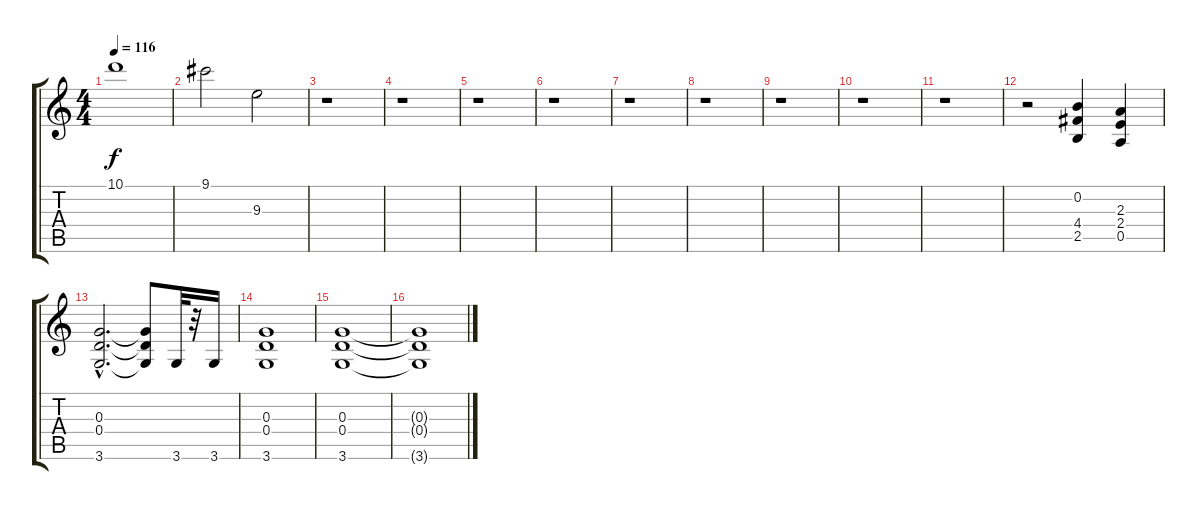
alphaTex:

\track "" {instrument overdrivenguitar}
\staff {score tabs}
\tuning (E4 B3 G3 D3 A2 E2) {hide}
\ts (4 4)
\tempo 116
\clef g2
\ks c
10.1.1{dy f volume 5} |
9.1.2{volume 10} 9.3.2 |
r.1 |
r.1 |
r.1 |
r.1 |
r.1 |
r.1 |
r.1 |
r.1 |
r.1 |
r.2 (0.2 4.4 2.5).4{volume 14} (2.3 2.4 0.5).4 |
(0.3{hac} 0.4{hac} 3.6{hac}).2{d} (0.3{t} 0.4{t} 3.6{t}).8 3.6.32 r.32 3.6.16 |
(0.3 0.4 3.6).1 |
(0.3 0.4 3.6).1 |
(0.3{t} 0.4{t} 3.6{t}).1
